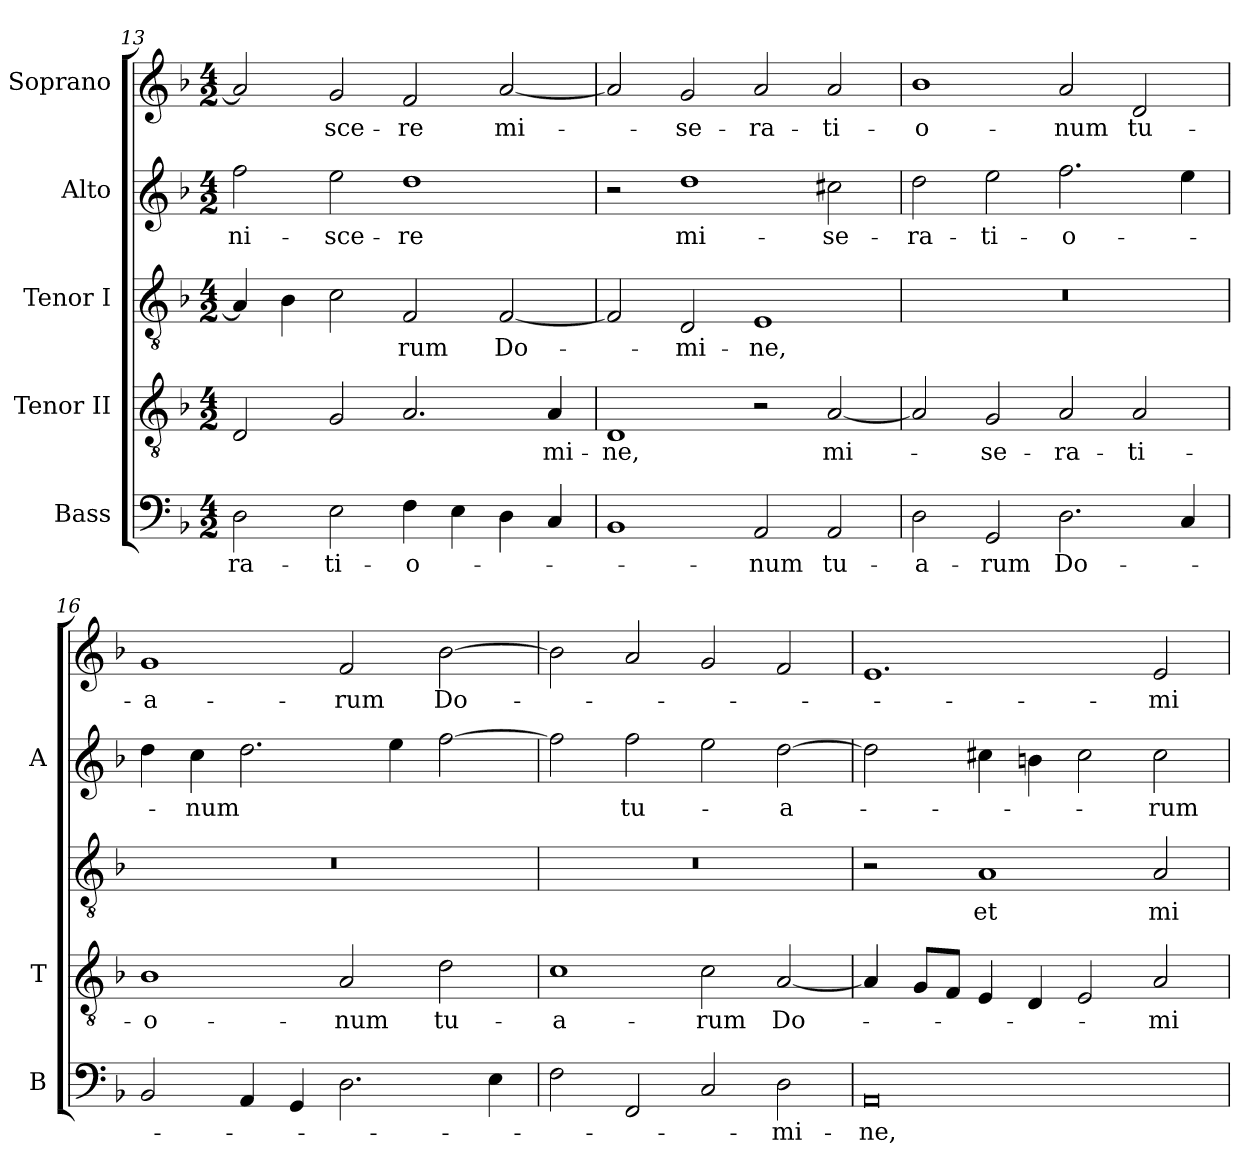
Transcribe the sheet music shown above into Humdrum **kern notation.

**kern	**text	**kern	**text	**kern	**text	**kern	**text	**kern	**text
*part5	*part5	*part4	*part4	*part3	*part3	*part2	*part2	*part1	*part1
*staff5	*staff5	*staff4	*staff4	*staff3	*staff3	*staff2	*staff2	*staff1	*staff1
*I"Bass	*	*I"Tenor II	*	*I"Tenor I	*	*I"Alto	*	*I"Soprano	*
*I'B	*	*I'T	*	*	*	*I'A	*	*	*
*clefF4	*	*clefGv2	*	*clefGv2	*	*clefG2	*	*clefG2	*
*k[b-]	*	*k[b-]	*	*k[b-]	*	*k[b-]	*	*k[b-]	*
*F:	*	*F:	*	*F:	*	*F:	*	*F:	*
*M4/2	*	*M4/2	*	*M4/2	*	*M4/2	*	*M4/2	*
=13	=13	=13	=13	=13	=13	=13	=13	=13	=13
!	!LO:LY:b:color=#000000	!	!	!	!	!	!	!	!
!	!	!	!	!	!	!	!LO:LY:b:color=#000000	!	!
2Di\	-ra-	2Di/	.	4Ai/]	.	2ffi\	-ni-	2ai/]	.
.	.	.	.	4B-i\	.	.	.	.	.
!	!LO:LY:b:color=#000000	!	!	!	!	!	!	!	!
!	!	!	!	!	!	!	!LO:LY:b:color=#000000	!	!
!	!	!	!	!	!	!	!	!	!LO:LY:b:color=#000000
2Ei\	-ti-	2Gi/	.	2ci\	.	2eei\	-sce-	2gi/	-sce-
!	!LO:LY:b:color=#000000	!	!	!	!	!	!	!	!
!	!	!	!	!	!LO:LY:b:color=#000000	!	!	!	!
!	!	!	!	!	!	!	!LO:LY:b:color=#000000	!	!
!	!	!	!	!	!	!	!	!	!LO:LY:b:color=#000000
4Fi\	-o-	2.Ai/	.	2Fi/	-rum	1ddi	-re	2fi/	-re
4Ei\	.	.	.	.	.	.	.	.	.
!	!	!	!	!	!LO:LY:b:color=#000000	!	!	!	!
!	!	!	!	!	!	!	!	!	!LO:LY:b:color=#000000
4Di\	.	.	.	[<2Fi/	Do-	.	.	[<2ai/	mi-
!	!	!	!LO:LY:b:color=#000000	!	!	!	!	!	!
4Ci/	.	4Ai/	-mi-	.	.	.	.	.	.
=14	=14	=14	=14	=14	=14	=14	=14	=14	=14
!	!	!	!LO:LY:b:color=#000000	!	!	!	!	!	!
1BB-i	.	1Di	-ne,	2Fi/]	.	2r	.	2ai/]	.
!	!	!	!	!	!LO:LY:b:color=#000000	!	!	!	!
!	!	!	!	!	!	!	!LO:LY:b:color=#000000	!	!
!	!	!	!	!	!	!	!	!	!LO:LY:b:color=#000000
.	.	.	.	2Di/	-mi-	1ddi	mi-	2gi/	-se-
!	!LO:LY:b:color=#000000	!	!	!	!	!	!	!	!
!	!	!	!	!	!LO:LY:b:color=#000000	!	!	!	!
!	!	!	!	!	!	!	!	!	!LO:LY:b:color=#000000
2AAi/	-num	2r	.	1Ei	-ne,	.	.	2ai/	-ra-
!	!LO:LY:b:color=#000000	!	!	!	!	!	!	!	!
!	!	!	!LO:LY:b:color=#000000	!	!	!	!	!	!
!	!	!	!	!	!	!	!LO:LY:b:color=#000000	!	!
!	!	!	!	!	!	!	!	!	!LO:LY:b:color=#000000
2AAi/	tu-	[<2Ai/	mi-	.	.	2cc#Xi\	-se-	2ai/	-ti-
!!LO:LB:g=z
=15	=15	=15	=15	=15	=15	=15	=15	=15	=15
!	!LO:LY:b:color=#000000	!	!	!LO:N:vis=1	!	!	!	!	!
!	!	!	!	!	!	!	!LO:LY:b:color=#000000	!	!
!	!	!	!	!	!	!	!	!	!LO:LY:b:color=#000000
2Di\	-a-	2Ai/]	.	0r	.	2ddi\	-ra-	1b-i	-o-
!	!LO:LY:b:color=#000000	!	!	!	!	!	!	!	!
!	!	!	!LO:LY:b:color=#000000	!	!	!	!	!	!
!	!	!	!	!	!	!	!LO:LY:b:color=#000000	!	!
2GGi/	-rum	2Gi/	-se-	.	.	2eei\	-ti-	.	.
!	!LO:LY:b:color=#000000	!	!	!	!	!	!	!	!
!	!	!	!LO:LY:b:color=#000000	!	!	!	!	!	!
!	!	!	!	!	!	!	!LO:LY:b:color=#000000	!	!
!	!	!	!	!	!	!	!	!	!LO:LY:b:color=#000000
2.Di\	Do-	2Ai/	-ra-	.	.	2.ffi\	-o-	2ai/	-num
!	!	!	!LO:LY:b:color=#000000	!	!	!	!	!	!
!	!	!	!	!	!	!	!	!	!LO:LY:b:color=#000000
.	.	2Ai/	-ti-	.	.	.	.	2di/	tu-
4Ci/	.	.	.	.	.	4eei\	.	.	.
=16	=16	=16	=16	=16	=16	=16	=16	=16	=16
!	!	!	!LO:LY:b:color=#000000	!LO:N:vis=1	!	!	!	!	!
!	!	!	!	!	!	!	!	!	!LO:LY:b:color=#000000
2BB-i/	.	1B-i	-o-	0r	.	4ddi\	.	1gi	-a-
!	!	!	!	!	!	!	!LO:LY:b:color=#000000	!	!
.	.	.	.	.	.	4cci\	-num	.	.
4AAi/	.	.	.	.	.	2.ddi\	.	.	.
4GGi/	.	.	.	.	.	.	.	.	.
!	!	!	!LO:LY:b:color=#000000	!	!	!	!	!	!
!	!	!	!	!	!	!	!	!	!LO:LY:b:color=#000000
2.Di\	.	2Ai/	-num	.	.	.	.	2fi/	-rum
.	.	.	.	.	.	4eei\	.	.	.
!	!	!	!LO:LY:b:color=#000000	!	!	!	!	!	!
!	!	!	!	!	!	!	!	!	!LO:LY:b:color=#000000
.	.	2di\	tu-	.	.	[>2ffi\	.	[>2b-i\	Do-
4Ei\	.	.	.	.	.	.	.	.	.
=17	=17	=17	=17	=17	=17	=17	=17	=17	=17
!	!	!	!LO:LY:b:color=#000000	!LO:N:vis=1	!	!	!	!	!
2Fi\	.	1ci	-a-	0r	.	2ffi\]	.	2b-i\]	.
!	!	!	!	!	!	!	!LO:LY:b:color=#000000	!	!
2FFi/	.	.	.	.	.	2ffi\	tu-	2ai/	.
!	!	!	!LO:LY:b:color=#000000	!	!	!	!	!	!
2Ci/	.	2ci\	-rum	.	.	2eei\	.	2gi/	.
!	!LO:LY:b:color=#000000	!	!	!	!	!	!	!	!
!	!	!	!LO:LY:b:color=#000000	!	!	!	!	!	!
!	!	!	!	!	!	!	!LO:LY:b:color=#000000	!	!
2Di\	-mi-	[<2Ai/	Do-	.	.	[>2ddi\	-a-	2fi/	.
=18	=18	=18	=18	=18	=18	=18	=18	=18	=18
!	!LO:LY:b:color=#000000	!	!	!	!	!	!	!	!
0AAi	-ne,	4Ai/]	.	2r	.	2ddi\]	.	1.ei	.
.	.	8Gi/L	.	.	.	.	.	.	.
.	.	8Fi/J	.	.	.	.	.	.	.
!	!	!	!	!	!LO:LY:b:color=#000000	!	!	!	!
.	.	4Ei/	.	1Ai	et	4cc#Xi\	.	.	.
.	.	4Di/	.	.	.	4bni\	.	.	.
.	.	2Ei/	.	.	.	2cc#i\	.	.	.
!	!	!	!LO:LY:b:color=#000000	!	!	!	!	!	!
!	!	!	!	!	!LO:LY:b:color=#000000	!	!	!	!
!	!	!	!	!	!	!	!LO:LY:b:color=#000000	!	!
!	!	!	!	!	!	!	!	!	!LO:LY:b:color=#000000
.	.	2Ai/	-mi-	2Ai/	mi-	2cc#i\	-rum	2ei/	-mi-
=	=	=	=	=	=	=	=	=	=
*-	*-	*-	*-	*-	*-	*-	*-	*-	*-
